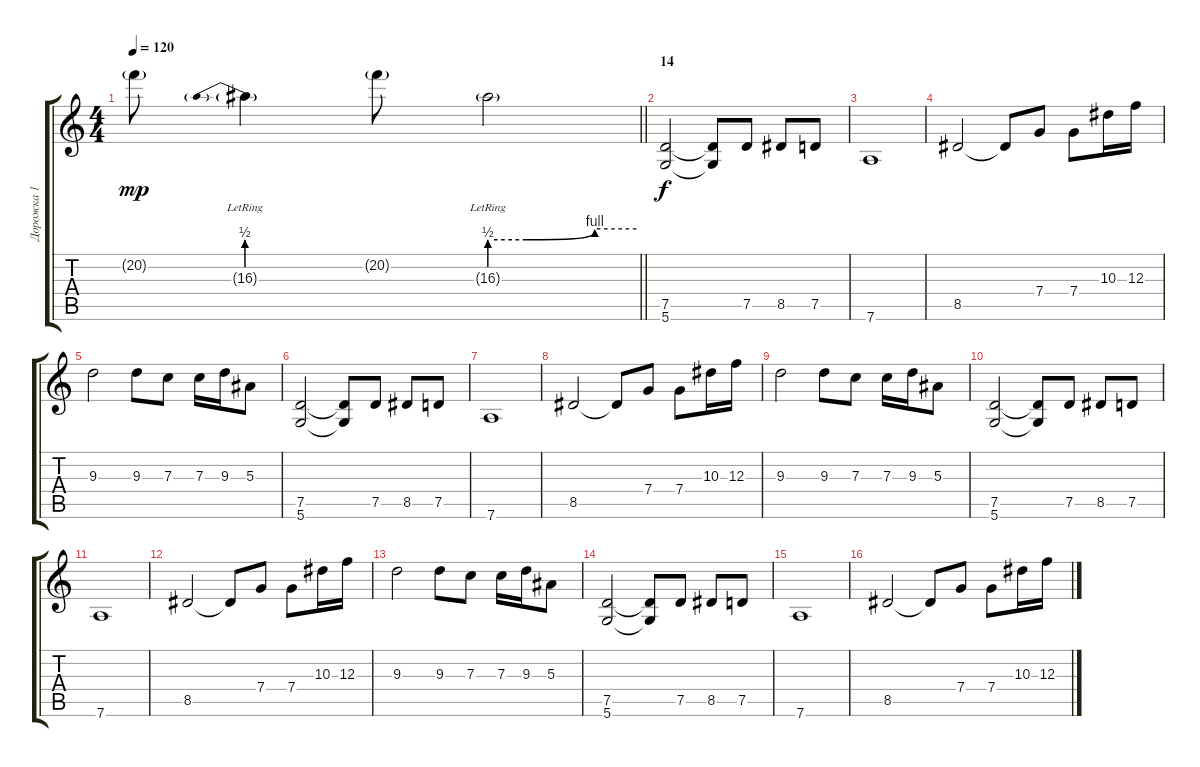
\track ("Дорожка 1" "Дорожка 1") {instrument distortionguitar}
\staff {score tabs}
\tuning (D4 A3 F3 C3 G2 D2) {hide}
\ts (4 4)
\tempo 120
\clef g2
\barLineRight lightlight
\ks c
20.2{g}.8{dy mp} 16.3{be (prebend 0 2 60 2) g lr}.4 20.2{g}.8 16.3{be (custom 0 2 15 2 43 4 60 4) g lr}.2 |
\section ("" "14")
(7.5 5.6).2{dy f instrument distortionguitar} (7.5{t} 5.6{t}).8 7.5.8 8.5.8 7.5.8 |
7.6.1 |
8.5.2 8.5{t}.8 7.4.8 7.4.8 10.3.16 12.3.16 |
9.3.2 9.3.8 7.3.8 7.3.16 9.3.16 5.3.8 |
(7.5 5.6).2 (7.5{t} 5.6{t}).8 7.5.8 8.5.8 7.5.8 |
7.6.1 |
8.5.2 8.5{t}.8 7.4.8 7.4.8 10.3.16 12.3.16 |
9.3.2 9.3.8 7.3.8 7.3.16 9.3.16 5.3.8 |
(7.5 5.6).2 (7.5{t} 5.6{t}).8 7.5.8 8.5.8 7.5.8 |
7.6.1 |
8.5.2 8.5{t}.8 7.4.8 7.4.8 10.3.16 12.3.16 |
9.3.2 9.3.8 7.3.8 7.3.16 9.3.16 5.3.8 |
(7.5 5.6).2 (7.5{t} 5.6{t}).8 7.5.8 8.5.8 7.5.8 |
7.6.1 |
8.5.2 8.5{t}.8 7.4.8 7.4.8 10.3.16 12.3.16
